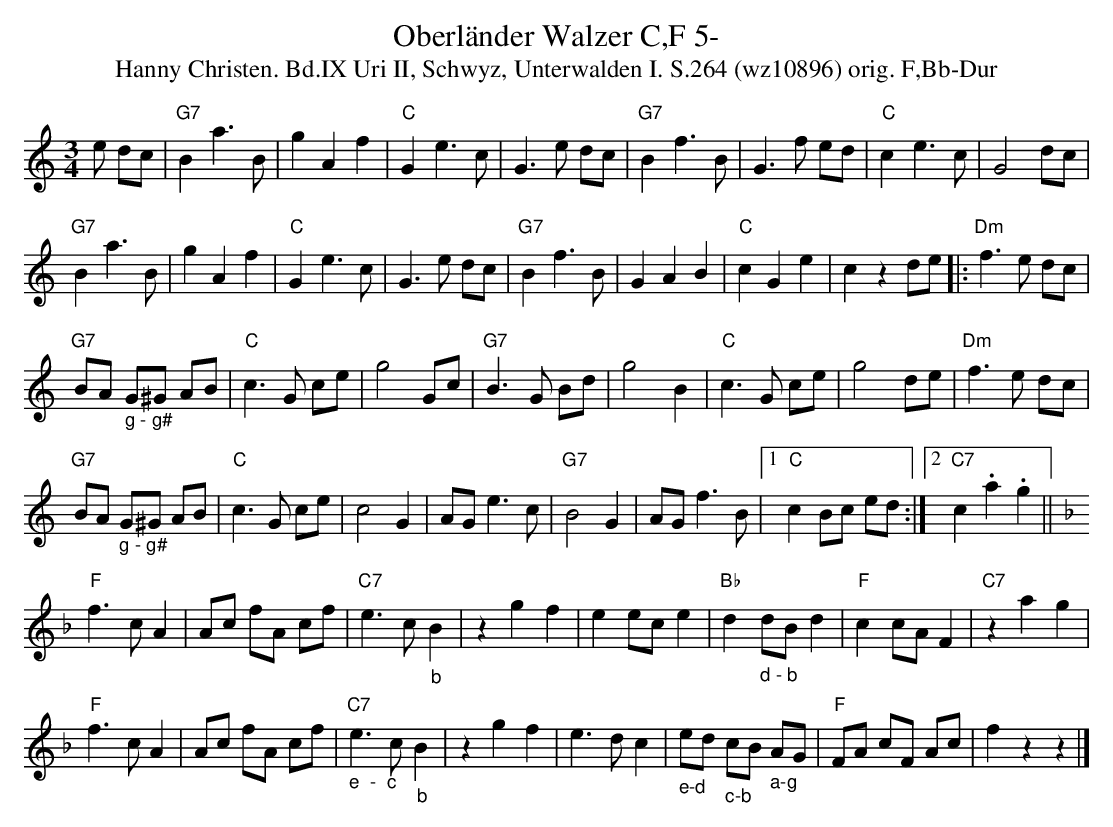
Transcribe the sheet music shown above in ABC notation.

X:1
T:Oberländer Walzer C,F 5-
T:Hanny Christen. Bd.IX Uri II, Schwyz, Unterwalden I. S.264 (wz10896) orig. F,Bb-Dur
M:3/4
L:1/4
K:Cmaj
e/2 d/2c/2 | "G7"B a>B | g A f | "C"G e>c | G>e d/2c/2 | "G7"B f>B | G>f e/2d/2 | "C"c e>c | G2 d/2c/2 |
"G7"B a>B | g A f | "C"G e> c | G>e d/2c/2 | "G7"B f>B | GAB | "C"cGe | c z d/2e/2 |: "Dm"f>e d/2c/2 |
"G7"B/2A/2 "_ g - g#"G/2^G/2 A/2B/2 | "C"c>G c/2e/2 | g2G/2c/2 | "G7"B>G B/2d/2 | g2 B | "C"c>G c/2e/2 | g2 d/2e/2 | "Dm"f>e d/2c/2 |
"G7"B/2A/2 "_ g - g#"G/2^G/2 A/2B/2 | "C"c>G c/2e/2 | c2 G | A/2G/2 e>c | "G7"B2 G | A/2G/2 f>B |1 "C"c B/2c/2 e/2d/2 :|2 "C7"c .a .g|| [K:Fmaj]
"F"f>c A | A/2c/2 f/2A/2 c/2f/2 | "C7"e>c "_b"B | z g f | e e/2c/2 e | "Bb"d "_ d - b"d/2B/2 d | "F"c c/2A/2 F | "C7"z a g |
"F"f>c A | A/2c/2 f/2A/2 c/2f/2 | "C7""_ e  -  c"e>c "_b"B | z g f | e>d c | "_ e-d"e/2d/2 "_ c-b"c/2B/2 "_ a-g"A/2G/2 | "F"F/2A/2 c/2F/2 A/2c/2 | f zz |]
